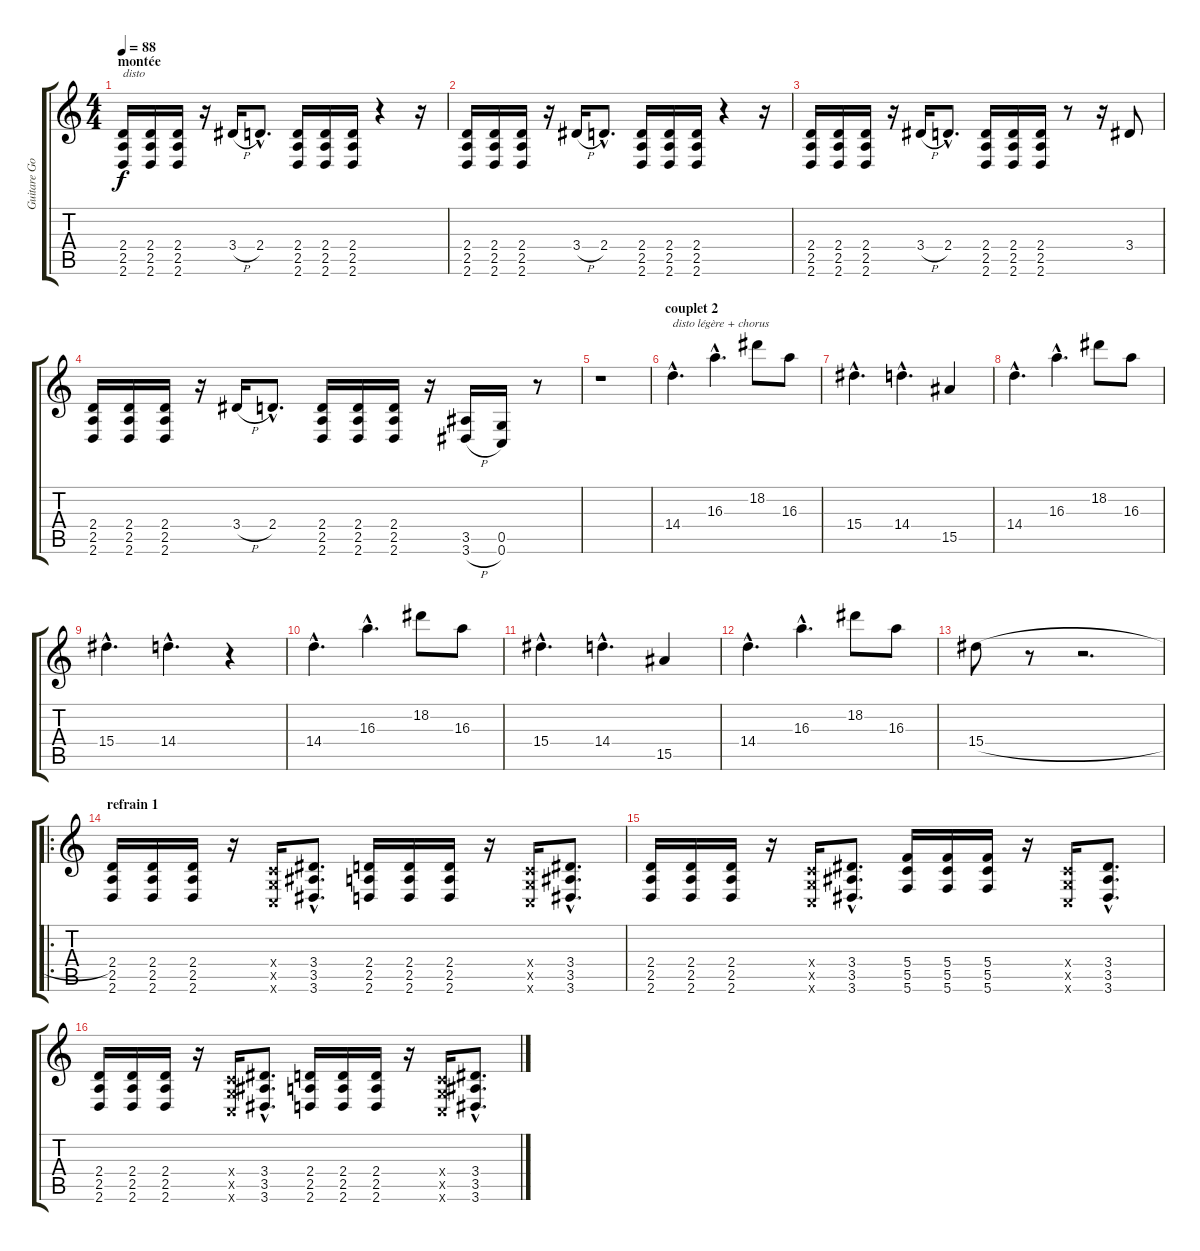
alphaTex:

\track ("Guitare Goo" "Guitare Go") {instrument distortionguitar}
\staff {score tabs}
\tuning (D4 A3 F3 C3 G2 C2) {hide}
\ts (4 4)
\section ("" "montée")
\tempo 88
\clef g2
\ks c
(2.4 2.5 2.6).16{txt "disto" dy f} (2.4 2.5 2.6).16 (2.4 2.5 2.6).16 r.16 3.4{h}.16 2.4{hac}.8{d} (2.4 2.5 2.6).16 (2.4 2.5 2.6).16 (2.4 2.5 2.6).16 r.4 r.16 |
(2.4 2.5 2.6).16 (2.4 2.5 2.6).16 (2.4 2.5 2.6).16 r.16 3.4{h}.16 2.4{hac}.8{d} (2.4 2.5 2.6).16 (2.4 2.5 2.6).16 (2.4 2.5 2.6).16 r.4 r.16 |
(2.4 2.5 2.6).16 (2.4 2.5 2.6).16 (2.4 2.5 2.6).16 r.16 3.4{h}.16 2.4{hac}.8{d} (2.4 2.5 2.6).16 (2.4 2.5 2.6).16 (2.4 2.5 2.6).16 r.8 r.16 3.4.8 |
(2.4 2.5 2.6).16 (2.4 2.5 2.6).16 (2.4 2.5 2.6).16 r.16 3.4{h}.16 2.4{hac}.8{d} (2.4 2.5 2.6).16 (2.4 2.5 2.6).16 (2.4 2.5 2.6).16 r.16 (3.5 3.6{h}).16 (0.5 0.6).16 r.8 |
r.1 |
\section ("" "couplet 2")
14.4{hac}.4{d txt "disto légère + chorus" instrument overdrivenguitar} 16.3{hac}.4{d} 18.2.8 16.3.8 |
15.4{hac}.4{d} 14.4{hac}.4{d} 15.5.4 |
14.4{hac}.4{d} 16.3{hac}.4{d} 18.2.8 16.3.8 |
15.4{hac}.4{d} 14.4{hac}.4{d} r.4 |
14.4{hac}.4{d} 16.3{hac}.4{d} 18.2.8 16.3.8 |
15.4{hac}.4{d} 14.4{hac}.4{d} 15.5.4 |
14.4{hac}.4{d} 16.3{hac}.4{d} 18.2.8 16.3.8 |
15.4{h}.8 r.8 r.2{d} |
\ro
\section ("" "refrain 1")
(2.4 2.5 2.6).16{instrument distortionguitar} (2.4 2.5 2.6).16 (2.4 2.5 2.6).16 r.16 (0.4{x} 0.5{x} 0.6{x}).16 (3.4{hac} 3.5{hac} 3.6{hac}).8{d} (2.4 2.5 2.6).16 (2.4 2.5 2.6).16 (2.4 2.5 2.6).16 r.16 (0.4{x} 0.5{x} 0.6{x}).16 (3.4{hac} 3.5{hac} 3.6{hac}).8{d} |
(2.4 2.5 2.6).16 (2.4 2.5 2.6).16 (2.4 2.5 2.6).16 r.16 (0.4{x} 0.5{x} 0.6{x}).16 (3.4{hac} 3.5{hac} 3.6{hac}).8{d} (5.4 5.5 5.6).16 (5.4 5.5 5.6).16 (5.4 5.5 5.6).16 r.16 (0.4{x} 0.5{x} 0.6{x}).16 (3.4{hac} 3.5{hac} 3.6{hac}).8{d} |
(2.4 2.5 2.6).16 (2.4 2.5 2.6).16 (2.4 2.5 2.6).16 r.16 (0.4{x} 0.5{x} 0.6{x}).16 (3.4{hac} 3.5{hac} 3.6{hac}).8{d} (2.4 2.5 2.6).16 (2.4 2.5 2.6).16 (2.4 2.5 2.6).16 r.16 (0.4{x} 0.5{x} 0.6{x}).16 (3.4{hac} 3.5{hac} 3.6{hac}).8{d}
